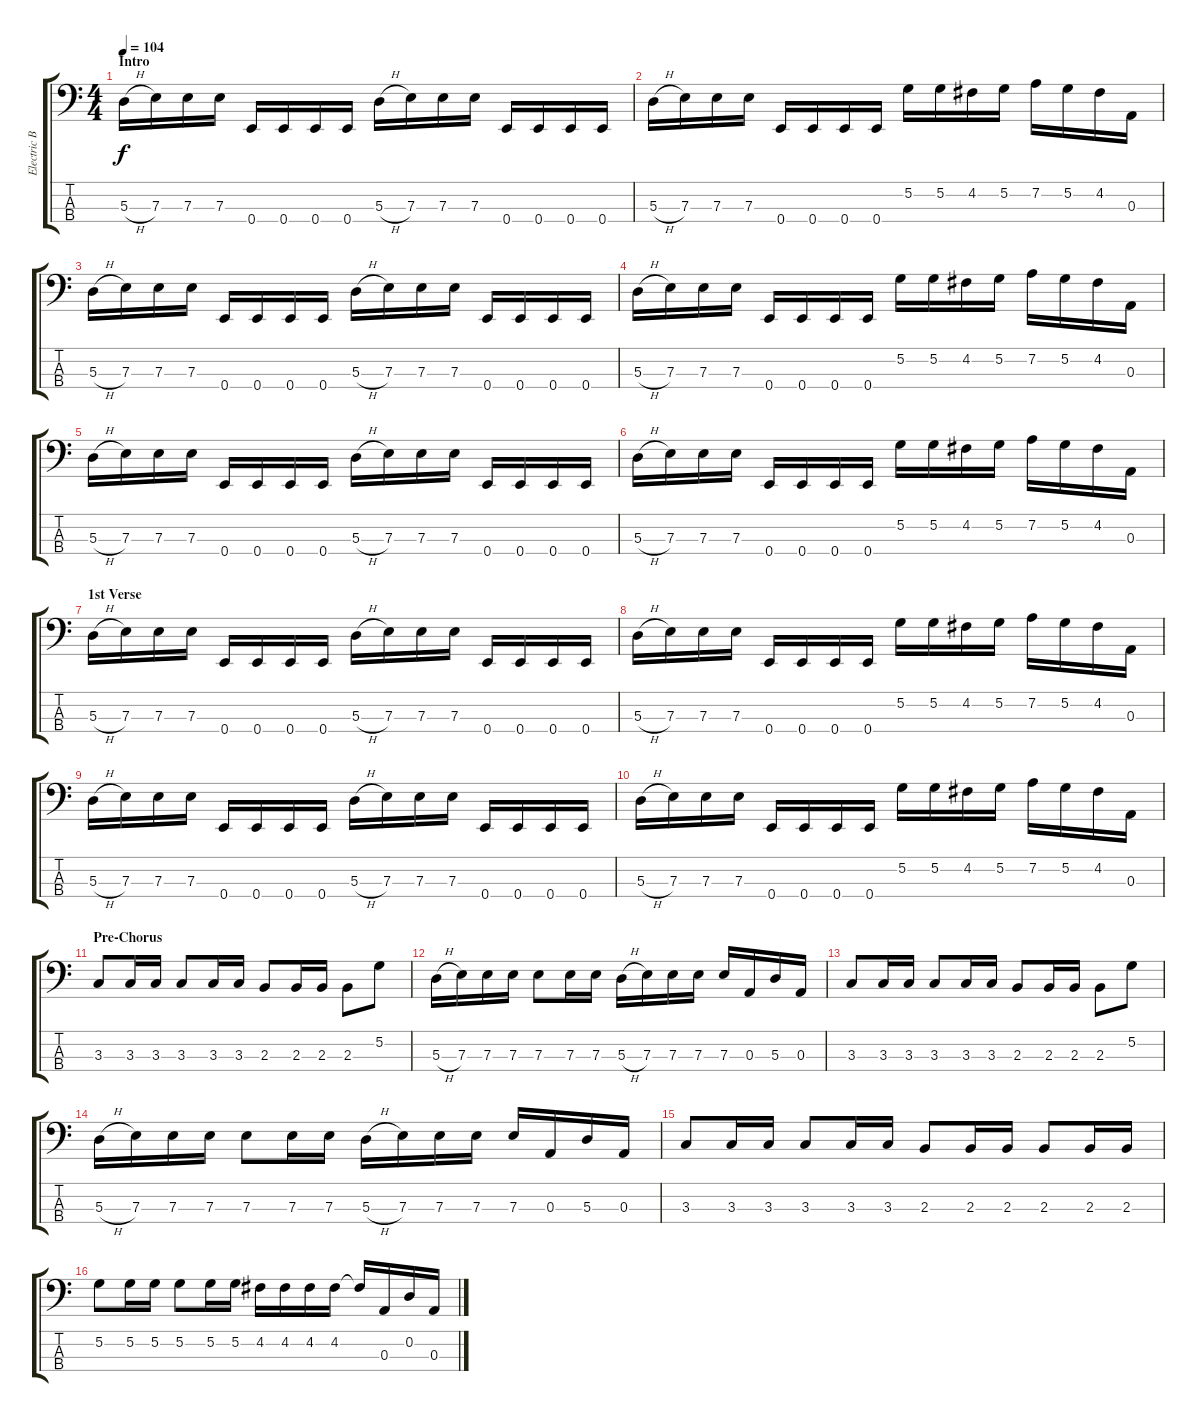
\track ("Electric Bass (pick)" "Electric B") {instrument electricbasspick}
\staff {score tabs}
\tuning (G2 D2 A1 E1) {hide}
\ts (4 4)
\section ("" "Intro")
\tempo 104
\clef f4
\ks c
5.3{h}.16{dy f instrument electricbasspick} 7.3.16 7.3.16 7.3.16 0.4.16 0.4.16 0.4.16 0.4.16 5.3{h}.16 7.3.16 7.3.16 7.3.16 0.4.16 0.4.16 0.4.16 0.4.16 |
5.3{h}.16 7.3.16 7.3.16 7.3.16 0.4.16 0.4.16 0.4.16 0.4.16 5.2.16 5.2.16 4.2.16 5.2.16 7.2.16 5.2.16 4.2.16 0.3.16 |
5.3{h}.16 7.3.16 7.3.16 7.3.16 0.4.16 0.4.16 0.4.16 0.4.16 5.3{h}.16 7.3.16 7.3.16 7.3.16 0.4.16 0.4.16 0.4.16 0.4.16 |
5.3{h}.16 7.3.16 7.3.16 7.3.16 0.4.16 0.4.16 0.4.16 0.4.16 5.2.16 5.2.16 4.2.16 5.2.16 7.2.16 5.2.16 4.2.16 0.3.16 |
5.3{h}.16 7.3.16 7.3.16 7.3.16 0.4.16 0.4.16 0.4.16 0.4.16 5.3{h}.16 7.3.16 7.3.16 7.3.16 0.4.16 0.4.16 0.4.16 0.4.16 |
5.3{h}.16 7.3.16 7.3.16 7.3.16 0.4.16 0.4.16 0.4.16 0.4.16 5.2.16 5.2.16 4.2.16 5.2.16 7.2.16 5.2.16 4.2.16 0.3.16 |
\section ("" "1st Verse")
5.3{h}.16 7.3.16 7.3.16 7.3.16 0.4.16 0.4.16 0.4.16 0.4.16 5.3{h}.16 7.3.16 7.3.16 7.3.16 0.4.16 0.4.16 0.4.16 0.4.16 |
5.3{h}.16 7.3.16 7.3.16 7.3.16 0.4.16 0.4.16 0.4.16 0.4.16 5.2.16 5.2.16 4.2.16 5.2.16 7.2.16 5.2.16 4.2.16 0.3.16 |
5.3{h}.16 7.3.16 7.3.16 7.3.16 0.4.16 0.4.16 0.4.16 0.4.16 5.3{h}.16 7.3.16 7.3.16 7.3.16 0.4.16 0.4.16 0.4.16 0.4.16 |
5.3{h}.16 7.3.16 7.3.16 7.3.16 0.4.16 0.4.16 0.4.16 0.4.16 5.2.16 5.2.16 4.2.16 5.2.16 7.2.16 5.2.16 4.2.16 0.3.16 |
\section ("" "Pre-Chorus")
3.3.8 3.3.16 3.3.16 3.3.8 3.3.16 3.3.16 2.3.8 2.3.16 2.3.16 2.3.8 5.2.8 |
5.3{h}.16 7.3.16 7.3.16 7.3.16 7.3.8 7.3.16 7.3.16 5.3{h}.16 7.3.16 7.3.16 7.3.16 7.3.16 0.3.16 5.3.16 0.3.16 |
3.3.8 3.3.16 3.3.16 3.3.8 3.3.16 3.3.16 2.3.8 2.3.16 2.3.16 2.3.8 5.2.8 |
5.3{h}.16 7.3.16 7.3.16 7.3.16 7.3.8 7.3.16 7.3.16 5.3{h}.16 7.3.16 7.3.16 7.3.16 7.3.16 0.3.16 5.3.16 0.3.16 |
3.3.8 3.3.16 3.3.16 3.3.8 3.3.16 3.3.16 2.3.8 2.3.16 2.3.16 2.3.8 2.3.16 2.3.16 |
5.2.8 5.2.16 5.2.16 5.2.8 5.2.16 5.2.16 4.2.16 4.2.16 4.2.16 4.2.16 4.2{t}.16 0.3.16 0.2.16 0.3.16
